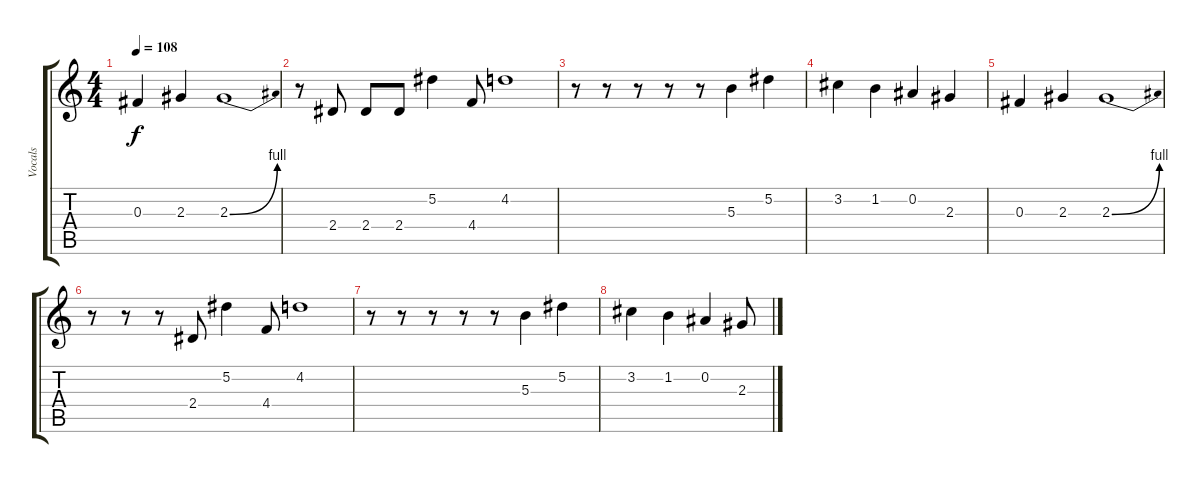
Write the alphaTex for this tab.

\track ("Vocals" "Vocals") {instrument distortionguitar}
\staff {score tabs}
\tuning (Eb4 Bb3 Gb3 Db3 Ab2 Eb2) {hide}
\ts (4 4)
\tempo 108
\clef g2
\ks c
0.3.4{dy f} 2.3.4 2.3{be (bend 0 0 60 4)}.1 |
r.8 2.4.8 2.4.8 2.4.8 5.2.4 4.4.8 4.2.1 |
r.8 r.8 r.8 r.8 r.8 5.3.4 5.2.4 |
3.2.4 1.2.4 0.2.4 2.3.4 |
0.3.4 2.3.4 2.3{be (bend 0 0 60 4)}.1 |
r.8 r.8 r.8 2.4.8 5.2.4 4.4.8 4.2.1 |
r.8 r.8 r.8 r.8 r.8 5.3.4 5.2.4 |
3.2.4 1.2.4 0.2.4 2.3.8
